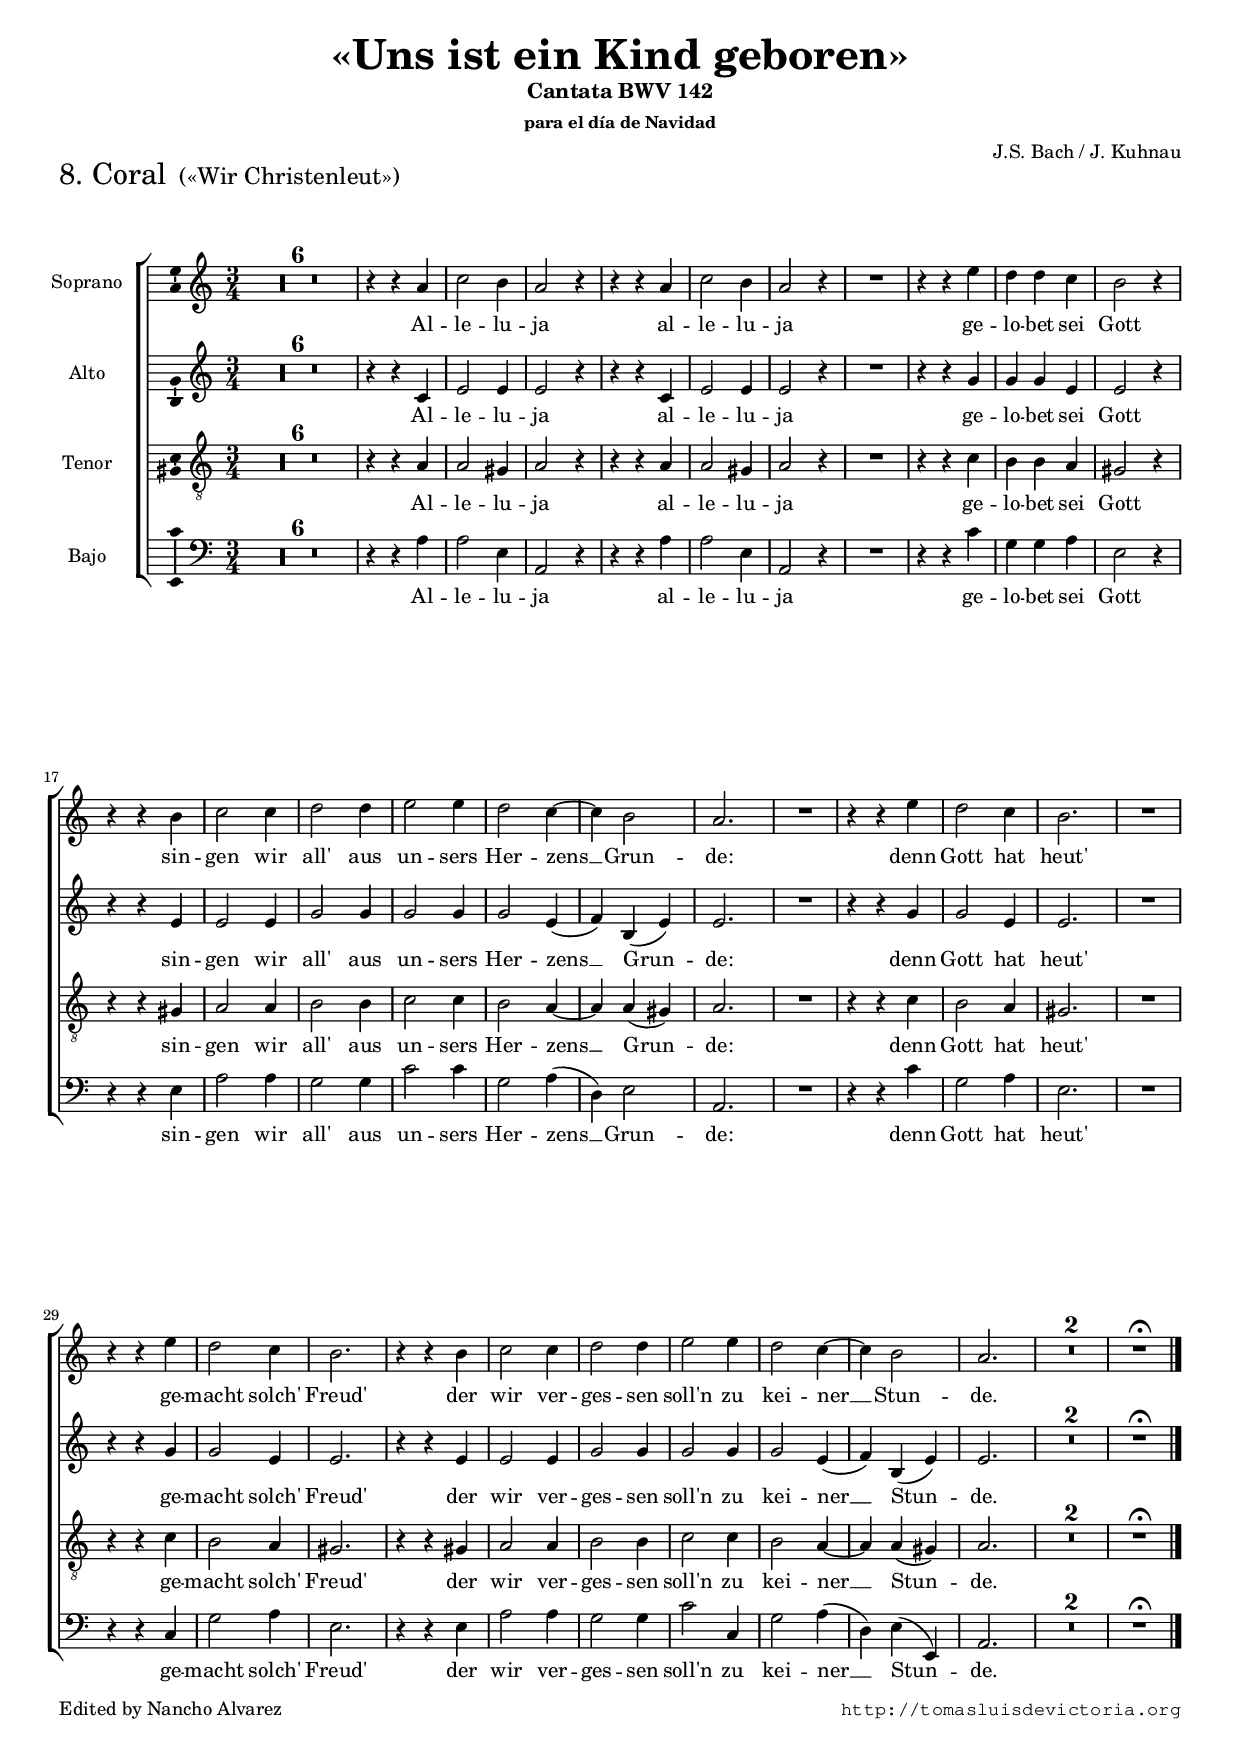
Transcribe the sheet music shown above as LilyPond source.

\version "2.11.32"

#(set-default-paper-size "a4")
#(set-global-staff-size 16.3)
#(ly:set-option 'point-and-click #f)

ss=\once \set suggestAccidentals = ##t

\header {
	subtitle=\markup{"Cantata BWV 142"}
	title=\markup{\bigger \bigger \bigger "«Uns ist ein Kind geboren»" }
	subsubtitle="para el día de Navidad"
	piece=\markup{\bigger \bigger \bigger \bigger "8. Coral " \bigger \bigger "(«Wir Christenleut»)"}
	composer="J.S. Bach / J. Kuhnau"
	%opus="(-)"
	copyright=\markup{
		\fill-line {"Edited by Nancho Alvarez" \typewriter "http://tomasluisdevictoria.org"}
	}
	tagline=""
}

global={\key c \major \time 3/4 \skip 1*3/4*41 \bar "|." }


cantus={
	R1*3/4*6
	r4 r a' |
	c''2 b'4 |
	a'2 r4 |
%10
	r r a' |
	c''2 b'4 |
	a'2 r4 |
	R1*3/4 |
	r4 r e'' |
%15
	d'' d'' c'' |
	b'2 r4 |
	r r b' |
	c''2 c''4 |
	d''2 d''4 |
%20
	e''2 e''4 |
	d''2 c''4 ~ |
	c'' b'2 |
	a'2. |
	R1*3/4 |
%25
	r4 r e'' |
	d''2 c''4 |
	b'2. |
	R1*3/4 |
	r4 r e'' |
%30
	d''2 c''4 |
	b'2. |
	r4 r b' |
	c''2 c''4 |
	d''2 d''4 |
%35
	e''2 e''4 |
	d''2 c''4 ~ |
	c'' b'2 |
	a'2.
	R1*3/4*2
	R2.^\markup{\musicglyph #"scripts.ufermata"} 
}

altus={
	R1*3/4*6
	r4 r c' |
	e'2 e'4 |
	e'2 r4 |
%10
	r r c' |
	e'2 e'4 |
	e'2 r4 |
	R1*3/4 |
	r4 r g' |
%15
	g' g' e' |
	e'2 r4 |
	r r e' |
	e'2 e'4 |
	g'2 g'4 |
%20
	g'2 g'4 |
	g'2 e'4( |
	f') b( e') |
	e'2. |
	R1*3/4 |
%25
	r4 r g' |
	g'2 e'4 |
	e'2. |
	R1*3/4 |
	r4 r g' |
%30
	g'2 e'4 |
	e'2. |
	r4 r e' |
	e'2 e'4 |
	g'2 g'4 |
%35
	g'2 g'4 |
	g'2 e'4( |
	f') b( e') |
	e'2.
	R1*3/4*2
	R2.^\markup{\musicglyph #"scripts.ufermata"}
}

tenor={
	R1*3/4*6
	r4 r a |
	a2 gis4 |
	a2 r4 |
%10
	r r a |
	a2 gis4 |
	a2 r4 |
	R1*3/4 |
	r4 r c' |
%15
	b b a |
	gis2 r4 |
	r r gis |
	a2 a4 |
	b2 b4 |
%20
	c'2 c'4 |
	b2 a4 ~ |
	a a( gis) |
	a2. |
	R1*3/4 |
%25
	r4 r c' |
	b2 a4 |
	gis2. |
	R1*3/4 |
	r4 r c' |
%30
	b2 a4 |
	gis2. |
	r4 r gis |
	a2 a4 |
	b2 b4 |
%35
	c'2 c'4 |
	b2 a4 ~ |
	a a( gis) |
	a2.
	R1*3/4*2
	R2.^\markup{\musicglyph #"scripts.ufermata"}
}

bassus={
	R1*3/4*6
	r4 r a |
	a2 e4 |
	a,2 r4 |
%10
	r r a |
	a2 e4 |
	a,2 r4 |
	R1*3/4 |
	r4 r c' |
%15
	g g a |
	e2 r4 |
	r r e |
	a2 a4 |
	g2 g4 |
%20
	c'2 c'4 |
	g2 a4( |
	d) e2 |
	a,2. |
	R1*3/4 |
%25
	r4 r c' |
	g2 a4 |
	e2. |
	R1*3/4 |
	r4 r c |
%30
	g2 a4 |
	e2. |
	r4 r e |
	a2 a4 |
	g2 g4 |
%35
	c'2 c4 |
	g2 a4( |
	d) e( e,) |
	a,2.
	R1*3/4*2
	R2.^\markup{\musicglyph #"scripts.ufermata"}
}


textocantus=\lyricmode{
Al -- le -- lu -- ja
al -- le -- lu -- ja
ge -- lo -- bet sei Gott
sin -- gen wir all' aus un -- sers Her -- zens __ Grun -- de:
denn Gott hat heut'
ge -- macht solch' Freud'
der wir ver -- ges -- sen
soll'n zu kei -- ner __ Stun -- de.
}

textoaltus=\lyricmode{
Al -- le -- lu -- ja
al -- le -- lu -- ja
ge -- lo -- bet sei Gott
sin -- gen wir all' aus un -- sers Her -- zens __ Grun -- de:
denn Gott hat heut'
ge -- macht solch' Freud'
der wir ver -- ges -- sen
soll'n zu kei -- ner __ Stun -- de.

}

textotenor=\lyricmode{
Al -- le -- lu -- ja
al -- le -- lu -- ja
ge -- lo -- bet sei Gott
sin -- gen wir all' aus un -- sers Her -- zens __ Grun -- de:
denn Gott hat heut'
ge -- macht solch' Freud'
der wir ver -- ges -- sen
soll'n zu kei -- ner __ Stun -- de.
}

textobassus=\lyricmode{
Al -- le -- lu -- ja
al -- le -- lu -- ja
ge -- lo -- bet sei Gott
sin -- gen wir all' aus un -- sers Her -- zens __ Grun -- de:
denn Gott hat heut'
ge -- macht solch' Freud'
der wir ver -- ges -- sen
soll'n zu kei -- ner __ Stun -- de.
}



\score {
\new ChoirStaff<<

	\new Staff <<\global
	\new Voice="v1" {
		\set Staff.instrumentName="Soprano " 
		\clef "treble"
		\cantus }
	\new Lyrics \lyricsto "v1" {\textocantus }
	>>

	
	\new Staff << \global
	\new Voice="v2" {
		\set Staff.instrumentName="Alto "
		\clef "treble" 
		\altus}
	\new Lyrics \lyricsto "v2" {\textoaltus }
	>>

	
	\new Staff <<\global
	\new Voice="v3" {
		\set Staff.instrumentName="Tenor "
		\clef "G_8"
		\tenor }
	\new Lyrics \lyricsto "v3" {\textotenor }
	>>
	

	\new Staff <<\global
	\new Voice="v4" {
		\set Staff.instrumentName="Bajo "
		\clef "bass" 
		\bassus }
	\new Lyrics \lyricsto "v4" {\textobassus}
	>>
	
>>

\layout{ 
	%\context {\Lyrics \override VerticalAxisGroup #'minimum-Y-extent = #'(-0 . 0) }
	\context {\Score 
		\override BarNumber #'padding = #2 
		skipBars=##t
	}
	%\context {\Lyrics \override LyricText #'font-size = #2 }
	\context {\Voice 
		%melismaBusyProperties = #'() 
		autoBeaming=##f
	}
	%\context { \RemoveEmptyStaffContext }
	\context {\Staff \consists Ambitus_engraver }
}

%\midi {}

}


\paper{
	%system-count=11
	line-width=19.0\cm
	between-system-padding = 0
	ragged-last-bottom = ##f
}
